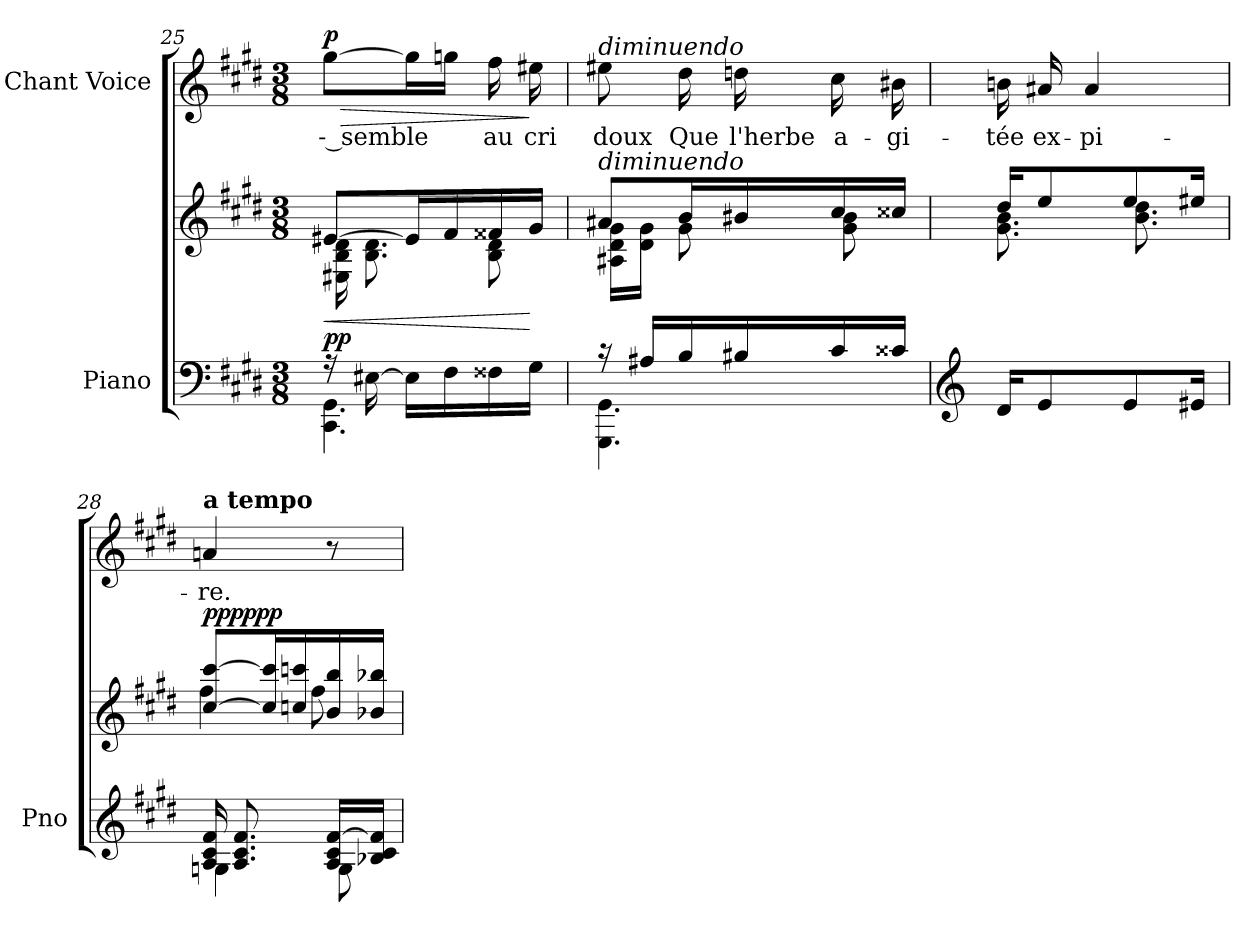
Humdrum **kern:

**kern	**kern	**dynam	**kern	**text	**dynam
*part2	*part2	*part2	*part1	*part1	*part1
*staff3	*staff2	*staff2/3	*staff1	*staff1	*staff1
*I"Piano	*	*	*I"Chant Voice	*	*
*I'Pno	*	*	*	*	*
*clefF4	*clefG2	*	*clefG2	*	*
*k[f#c#g#d#]	*k[f#c#g#d#]	*	*k[f#c#g#d#]	*	*
*M3/8	*M3/8	*	*M3/8	*	*
=25	=25	=25	=25	=25	=25
*^	*	*	*	*	*
!	!	!	!LO:HP:b	!	!	!LO:HP:b
*	*	*^	*	*	*	*
!	!	!	!	!LO:DY:n=1:a=2	!	!	!
!	!	!	!	!LO:DY:n=2:a	!	!	!LO:DY:n=1:a
16r	4.CC#\ 4.GG#\	[8e#X/L	16E#X\ 16B\ 16d#\	< p p	[8gg#\L	-- semble	> p
[16E#X\	.	.	8.B\ 8.d#\	.	.	.	.
16E#\LL]	.	16e#/L]	.	.	16gg#\L]	.	.
16F#\	.	16f#/	.	.	16ggn\JJ	.	.
16F##X\	.	16f##X/	8B\ 8d#\	.	16ff#\	au	.
16G#\JJ	.	16g#/JJ	.	[	16ee#X\	cri	]
=26	=26	=26	=26	=26	=26	=26	=26
!	!	!	!	!	!LO:TX:a:i:t=diminuendo	!	!
!	!	!LO:TX:a:i:t=diminuendo	!	!	!	!	!
16r	4.GGG#\ 4.GG#\	8a#X/L	16A#X\ 16d#\ 16g#\LL	.	8ee#X\	doux	.
16A#X/LL	.	.	16d#\ 16g#\JJ	.	.	.	.
16B/	.	16b/L	8g#\	.	16dd#\	Que	.
16B#X/	.	16b#X/	.	.	16ddn\	l'herbe	.
16c#/	.	16cc#/	8g#\ 8b#\	.	16cc#\	a-	.
16c##X/JJ	.	16cc##X/JJ	.	.	16b#X\	-gi-	.
*v	*v	*	*	*	*	*	*
=27	=27	=27	=27	=27	=27	=27
*clefG2	*	*	*	*	*	*
16d#/KL	16dd#/KL	8.g#\ 8.b\	.	16bn\	-tée	.
8e/	8ee/	.	.	16a#X/	ex-	.
.	.	.	.	4a#/	-pi-	.
8e/	8ee/	8.b\ 8.dd#\	.	.	.	.
16e#X/Jk	16ee#X/Jk	.	.	.	.	.
=28	=28	=28	=28	=28	=28	=28
*^	*	*	*	*	*	*
!	!	!	!	!	!LO:TX:a:B:t=a tempo	!	!
!	!	!	!	!LO:DY:b	!	!	!
!	!	!	!	!LO:DY:n=1:a	!	!	!
16A/ 16c#/ 16f#/	4Gn\	[<8cc#/ [8ccc#/L	4ff#\	ppp ppp	4an/	-re.	.
8.A/ 8.c#/ 8.f#/	.	.	.	.	.	.	.
.	.	16cc#/] 16ccc#/]L	.	.	.	.	.
.	.	16ccn/ 16cccn/	.	.	.	.	.
16A/ 16c#/ [16f#/LL	8G\	16b/ 16bb/	8ff#\	.	8r	.	.
16B-X/ 16c#/ 16f#/]JJ	.	16b-X/ 16bb-X/JJ	.	.	.	.	.
*v	*v	*	*	*	*	*	*
*	*v	*v	*	*	*	*
=	=	=	=	=	=
*-	*-	*-	*-	*-	*-
